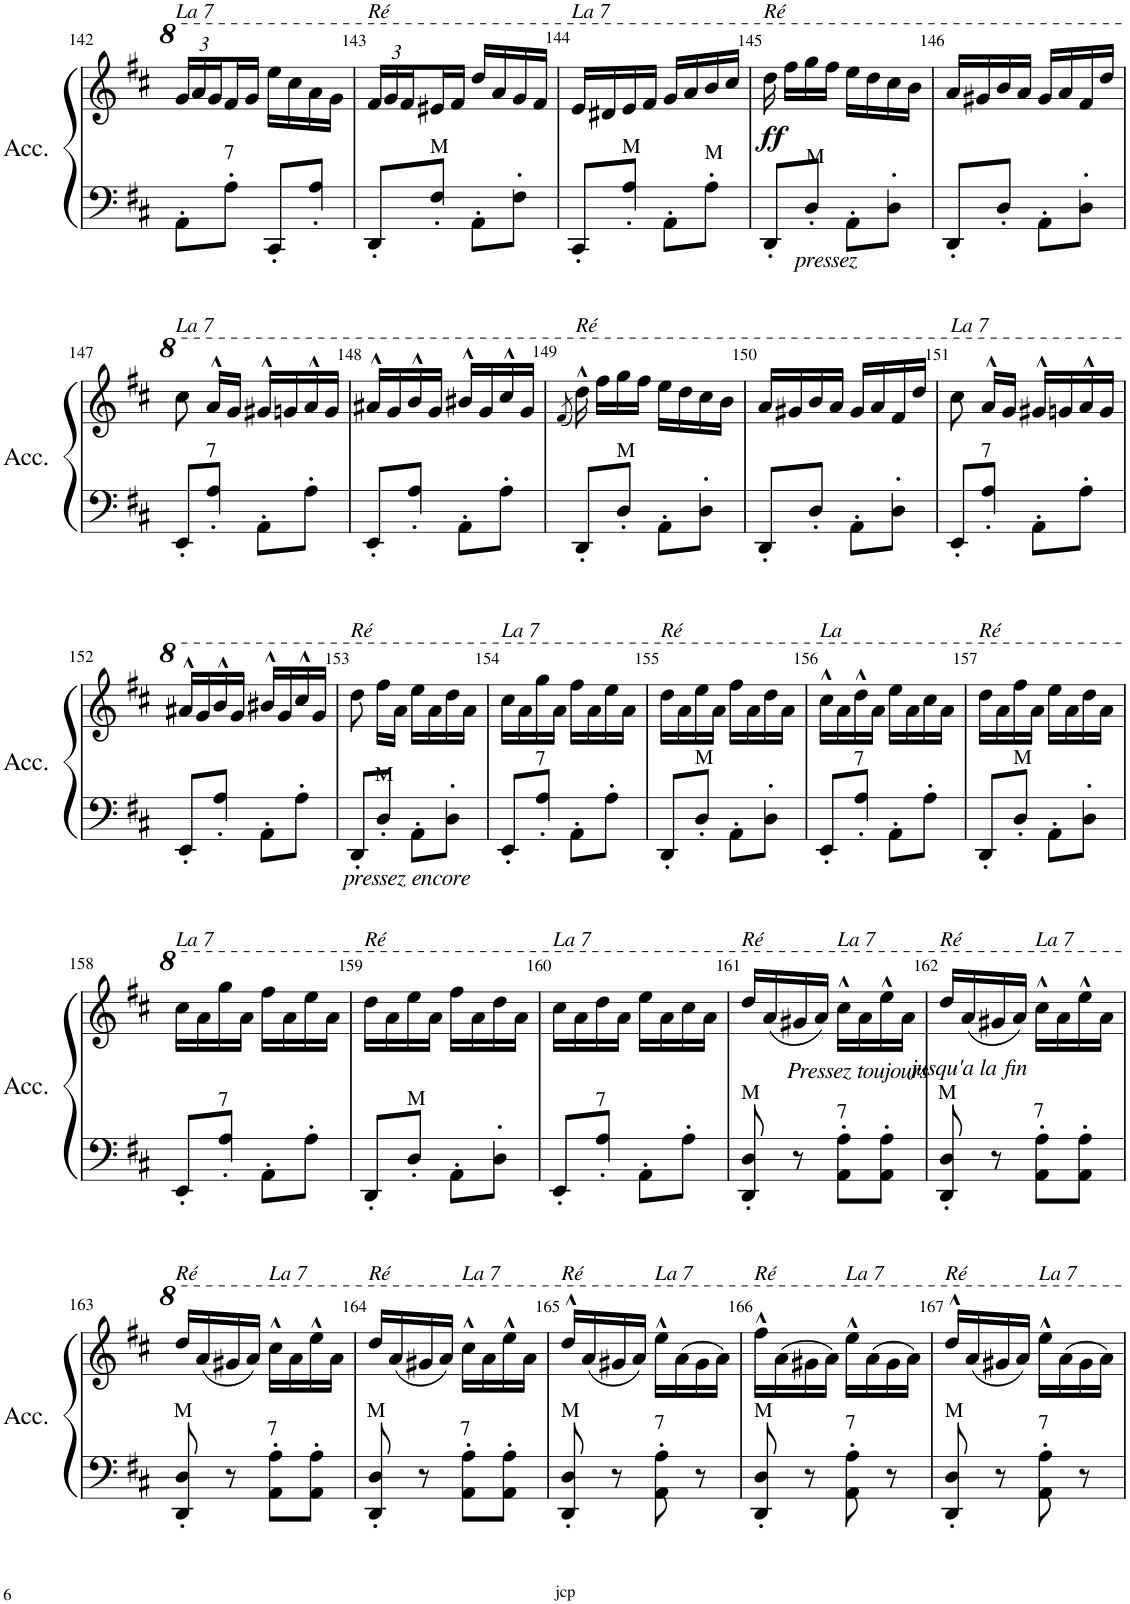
**kern	**kern	**dynam
*part1	*part1	*part1
*staff2	*staff1	*staff1/2
*I"Accordéon	*	*
*I'Acc.	*	*
!!LO:PB:g=z
*clefF4	*clefG2	*
*k[f#c#]	*k[f#c#]	*
*M2/4	*M2/4	*
*	*Xbrackettup	*
=142	=142	=142
!	!LO:TX:a:i:t=La 7	!
8AA'\L	24gg/LL	.
.	24aa/	.
.	24gg/	.
!LO:TX:a:t=7	!	!
8C#\' 8E\' 8G\' 8A\'J	16ff#/	.
.	16gg/JJ	.
8CC#'/L	16eee\LL	.
.	16ccc#\	.
8C#/' 8E/' 8G/' 8A/'J	16aa\	.
.	16gg\JJ	.
=143	=143	=143
!	!LO:TX:a:i:t=Ré	!
8DD'/L	24ff#/LL	.
.	24gg/	.
.	24ff#/	.
!LO:TX:a:t=M	!	!
8D/' 8F#/' 8A/'J	16ee#X/	.
.	16ff#/JJ	.
8AA'\L	16ddd/LL	.
.	16aa/	.
8D\' 8F#\' 8A\'J	16gg/	.
.	16ff#/JJ	.
=144	=144	=144
!	!LO:TX:a:i:t=La 7	!
8CC#'/L	16ee/LL	.
.	16dd#X/	.
!LO:TX:a:t=M	!	!
8C#/' 8E/' 8G/' 8A/'J	16ee/	.
.	16ff#/JJ	.
8AA'\L	16gg/LL	.
.	16aa/	.
!LO:TX:a:t=M	!	!
8C#\' 8E\' 8G\' 8A\'J	16bb/	.
.	16ccc#/JJ	.
=145	=145	=145
!	!LO:TX:a:i:t=Ré	!
!	!	!LO:DY:b
8DD'/L	16ddd\	ff
.	16fff#\LL	.
!LO:TX:a:t=M	!	!
!LO:TX:b:i:t=pressez	!	!
8D/' 8F#/' 8A/'J	16ggg\	.
.	16fff#\JJ	.
8AA'\L	16eee\LL	.
.	16ddd\	.
8D\' 8F#\' 8A\'J	16ccc#\	.
.	16bb\JJ	.
=146	=146	=146
8DD'/L	16aa/LL	.
.	16gg#X/	.
8D/' 8F#/' 8A/'J	16bb/	.
.	16aa/JJ	.
8AA'\L	16gg#/LL	.
.	16aa/	.
8D\' 8F#\' 8A\'J	16ff#/	.
.	16ddd/JJ	.
!!LO:LB:g=z
=147	=147	=147
!	!LO:TX:a:i:t=La 7	!
8EE'/L	8ccc#\	.
!LO:TX:a:t=7	!	!
8C#/' 8E/' 8G/' 8A/'J	16aa^^/LL	.
.	16gg/JJ	.
8AA'\L	16gg#X^^/LL	.
.	16ggn/	.
8C#\' 8E\' 8G\' 8A\'J	16aa^^/	.
.	16gg/JJ	.
=148	=148	=148
8EE'/L	16aa#X^^/LL	.
.	16gg/	.
8C#/' 8E/' 8G/' 8A/'J	16bb^^/	.
.	16gg/JJ	.
8AA'\L	16bb#X^^/LL	.
.	16gg/	.
8C#\' 8E\' 8G\' 8A\'J	16ccc#^^/	.
.	16gg/JJ	.
=149	=149	=149
.	(8qff#/	.
!	!LO:TX:a:i:t=Ré	!
8DD'/L	16ddd^^\)	.
.	16fff#\LL	.
!LO:TX:a:t=M	!	!
8D/' 8F#/' 8A/'J	16ggg\	.
.	16fff#\JJ	.
8AA'\L	16eee\LL	.
.	16ddd\	.
8D\' 8F#\' 8A\'J	16ccc#\	.
.	16bb\JJ	.
=150	=150	=150
8DD'/L	16aa/LL	.
.	16gg#X/	.
8D/' 8F#/' 8A/'J	16bb/	.
.	16aa/JJ	.
8AA'\L	16gg#/LL	.
.	16aa/	.
8D\' 8F#\' 8A\'J	16ff#/	.
.	16ddd/JJ	.
=151	=151	=151
!	!LO:TX:a:i:t=La 7	!
8EE'/L	8ccc#\	.
!LO:TX:a:t=7	!	!
8C#/' 8E/' 8G/' 8A/'J	16aa^^/LL	.
.	16gg/JJ	.
8AA'\L	16gg#X^^/LL	.
.	16ggn/	.
8C#\' 8E\' 8G\' 8A\'J	16aa^^/	.
.	16gg/JJ	.
!!LO:LB:g=z
=152	=152	=152
8EE'/L	16aa#X^^/LL	.
.	16gg/	.
8C#/' 8E/' 8G/' 8A/'J	16bb^^/	.
.	16gg/JJ	.
8AA'\L	16bb#X^^/LL	.
.	16gg/	.
8C#\' 8E\' 8G\' 8A\'J	16ccc#^^/	.
.	16gg/JJ	.
=153	=153	=153
!	!LO:TX:a:i:t=Ré	!
!LO:TX:b:i:t=pressez encore	!	!
8DD'/L	8ddd\	.
!LO:TX:a:t=M	!	!
8D/' 8F#/' 8A/'J	16fff#\LL	.
.	16aa\JJ	.
8AA'\L	16eee\LL	.
.	16aa\	.
8D\' 8F#\' 8A\'J	16ddd\	.
.	16aa\JJ	.
=154	=154	=154
!	!LO:TX:a:i:t=La 7	!
8EE'/L	16ccc#\LL	.
.	16aa\	.
!LO:TX:a:t=7	!	!
8C#/' 8E/' 8G/' 8A/'J	16ggg\	.
.	16aa\JJ	.
8AA'\L	16fff#\LL	.
.	16aa\	.
8C#\' 8E\' 8G\' 8A\'J	16eee\	.
.	16aa\JJ	.
=155	=155	=155
!	!LO:TX:a:i:t=Ré	!
8DD'/L	16ddd\LL	.
.	16aa\	.
!LO:TX:a:t=M	!	!
8D/' 8F#/' 8A/'J	16eee\	.
.	16aa\JJ	.
8AA'\L	16fff#\LL	.
.	16aa\	.
8D\' 8F#\' 8A\'J	16ddd\	.
.	16aa\JJ	.
=156	=156	=156
!	!LO:TX:a:i:t=La	!
8EE'/L	16ccc#^^\LL	.
.	16aa\	.
!LO:TX:a:t=7	!	!
8C#/' 8E/' 8G/' 8A/'J	16ddd^^\	.
.	16aa\JJ	.
8AA'\L	16eee\LL	.
.	16aa\	.
8C#\' 8E\' 8G\' 8A\'J	16ccc#\	.
.	16aa\JJ	.
=157	=157	=157
!	!LO:TX:a:i:t=Ré	!
8DD'/L	16ddd\LL	.
.	16aa\	.
!LO:TX:a:t=M	!	!
8D/' 8F#/' 8A/'J	16fff#\	.
.	16aa\JJ	.
8AA'\L	16eee\LL	.
.	16aa\	.
8D\' 8F#\' 8A\'J	16ddd\	.
.	16aa\JJ	.
!!LO:LB:g=z
=158	=158	=158
!	!LO:TX:a:i:t=La 7	!
8EE'/L	16ccc#\LL	.
.	16aa\	.
!LO:TX:a:t=7	!	!
8C#/' 8E/' 8G/' 8A/'J	16ggg\	.
.	16aa\JJ	.
8AA'\L	16fff#\LL	.
.	16aa\	.
8C#\' 8E\' 8G\' 8A\'J	16eee\	.
.	16aa\JJ	.
=159	=159	=159
!	!LO:TX:a:i:t=Ré	!
8DD'/L	16ddd\LL	.
.	16aa\	.
!LO:TX:a:t=M	!	!
8D/' 8F#/' 8A/'J	16eee\	.
.	16aa\JJ	.
8AA'\L	16fff#\LL	.
.	16aa\	.
8D\' 8F#\' 8A\'J	16ddd\	.
.	16aa\JJ	.
=160	=160	=160
!	!LO:TX:a:i:t=La 7	!
8EE'/L	16ccc#\LL	.
.	16aa\	.
!LO:TX:a:t=7	!	!
8C#/' 8E/' 8G/' 8A/'J	16ddd\	.
.	16aa\JJ	.
8AA'\L	16eee\LL	.
.	16aa\	.
8C#\' 8E\' 8G\' 8A\'J	16ccc#\	.
.	16aa\JJ	.
=161	=161	=161
!	!LO:TX:a:i:t=Ré	!
!	!LO:TX:b:i:t=Pressez toujours	!
!LO:TX:a:t=M	!	!
8DD/' 8D/' 8F#/' 8A/'	16ddd/LL	.
.	(16aa/	.
8r	16gg#X/	.
.	16aa/JJ)	.
!	!LO:TX:a:i:t=La 7	!
!LO:TX:a:t=7	!	!
8AA\' 8C#\' 8E\' 8G\' 8A\'L	16ccc#^^\LL	.
.	16aa\	.
8AA\' 8C#\' 8E\' 8G\' 8A\'J	16eee^^\	.
.	16aa\JJ	.
=162	=162	=162
!	!LO:TX:a:i:t=Ré	!
!	!LO:TX:b:i:t=jusqu'a la fin	!
!LO:TX:a:t=M	!	!
8DD/' 8D/' 8F#/' 8A/'	16ddd/LL	.
.	(16aa/	.
8r	16gg#X/	.
.	16aa/JJ)	.
!	!LO:TX:a:i:t=La 7	!
!LO:TX:a:t=7	!	!
8AA\' 8C#\' 8E\' 8G\' 8A\'L	16ccc#^^\LL	.
.	16aa\	.
8AA\' 8C#\' 8E\' 8G\' 8A\'J	16eee^^\	.
.	16aa\JJ	.
!!LO:LB:g=z
=163	=163	=163
!	!LO:TX:a:i:t=Ré	!
!LO:TX:a:t=M	!	!
8DD/' 8D/' 8F#/' 8A/'	16ddd/LL	.
.	(16aa/	.
8r	16gg#X/	.
.	16aa/JJ)	.
!	!LO:TX:a:i:t=La 7	!
!LO:TX:a:t=7	!	!
8AA\' 8C#\' 8E\' 8G\' 8A\'L	16ccc#^^\LL	.
.	16aa\	.
8AA\' 8C#\' 8E\' 8G\' 8A\'J	16eee^^\	.
.	16aa\JJ	.
=164	=164	=164
!	!LO:TX:a:i:t=Ré	!
!LO:TX:a:t=M	!	!
8DD/' 8D/' 8F#/' 8A/'	16ddd/LL	.
.	(16aa/	.
8r	16gg#X/	.
.	16aa/JJ)	.
!	!LO:TX:a:i:t=La 7	!
!LO:TX:a:t=7	!	!
8AA\' 8C#\' 8E\' 8G\' 8A\'L	16ccc#^^\LL	.
.	16aa\	.
8AA\' 8C#\' 8E\' 8G\' 8A\'J	16eee^^\	.
.	16aa\JJ	.
=165	=165	=165
!	!LO:TX:a:i:t=Ré	!
!LO:TX:a:t=M	!	!
8DD/' 8D/' 8F#/' 8A/'	16ddd^^/LL	.
.	(16aa/	.
8r	16gg#X/	.
.	16aa/JJ)	.
!	!LO:TX:a:i:t=La 7	!
!LO:TX:a:t=7	!	!
8AA\' 8C#\' 8E\' 8G\' 8A\'	16eee^^\LL	.
.	(16aa\	.
8r	16gg#\	.
.	16aa\JJ)	.
=166	=166	=166
!	!LO:TX:a:i:t=Ré	!
!LO:TX:a:t=M	!	!
8DD/' 8D/' 8F#/' 8A/'	16fff#^^\LL	.
.	(16aa\	.
8r	16gg#X\	.
.	16aa\JJ)	.
!	!LO:TX:a:i:t=La 7	!
!LO:TX:a:t=7	!	!
8AA\' 8C#\' 8E\' 8G\' 8A\'	16eee^^\LL	.
.	(16aa\	.
8r	16gg#\	.
.	16aa\JJ)	.
=167	=167	=167
!	!LO:TX:a:i:t=Ré	!
!LO:TX:a:t=M	!	!
8DD/' 8D/' 8F#/' 8A/'	16ddd^^/LL	.
.	(16aa/	.
8r	16gg#X/	.
.	16aa/JJ)	.
!	!LO:TX:a:i:t=La 7	!
!LO:TX:a:t=7	!	!
8AA\' 8C#\' 8E\' 8G\' 8A\'	16eee^^\LL	.
.	(16aa\	.
8r	16gg#\	.
.	16aa\JJ)	.
=	=	=
*-	*-	*-
